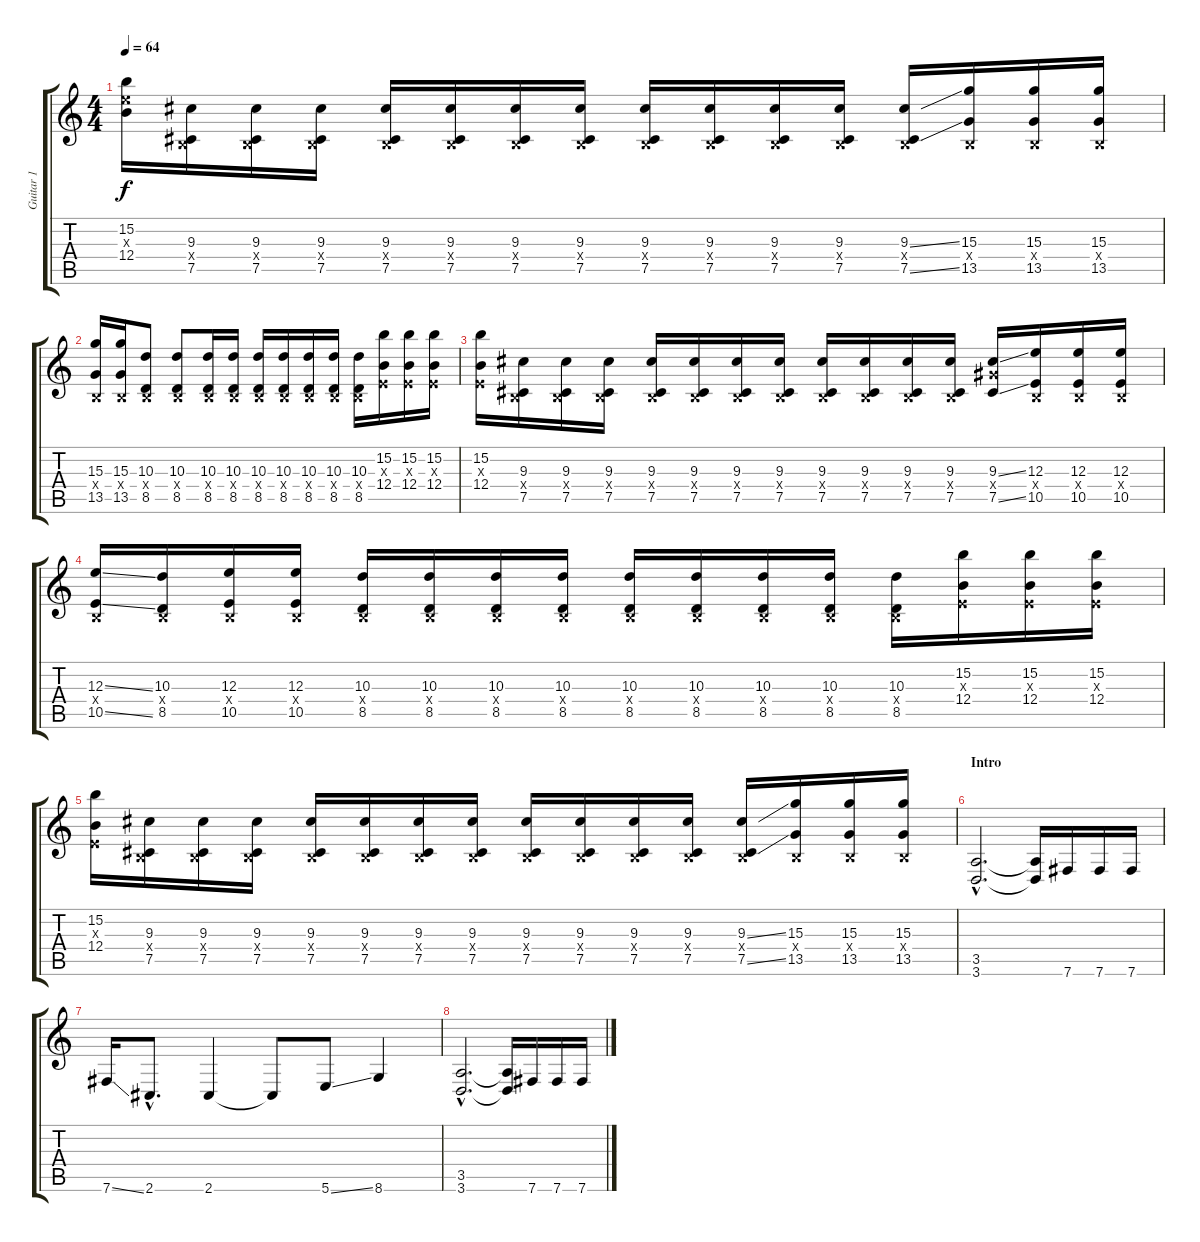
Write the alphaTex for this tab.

\track ("Guitar 1" "Guitar 1") {instrument distortionguitar}
\staff {score tabs}
\tuning (Db4 Ab3 E3 B2 Gb2 B1) {hide}
\ts (4 4)
\tempo 64
\clef g2
\ks c
(15.2 12.3{x} 12.4).16{dy f} (9.3 0.4{x} 7.5).16 (9.3 0.4{x} 7.5).16 (9.3 0.4{x} 7.5).16 (9.3 0.4{x} 7.5).16 (9.3 0.4{x} 7.5).16 (9.3 0.4{x} 7.5).16 (9.3 0.4{x} 7.5).16 (9.3 0.4{x} 7.5).16 (9.3 0.4{x} 7.5).16 (9.3 0.4{x} 7.5).16 (9.3 0.4{x} 7.5).16 (9.3{ss} 0.4{x} 7.5{ss}).16 (15.3 0.4{x} 13.5).16 (15.3 0.4{x} 13.5).16 (15.3 0.4{x} 13.5).16 |
(15.3 0.4{x} 13.5).16 (15.3 0.4{x} 13.5).16 (10.3 0.4{x} 8.5).8 (10.3 0.4{x} 8.5).8 (10.3 0.4{x} 8.5).16 (10.3 0.4{x} 8.5).16 (10.3 0.4{x} 8.5).16 (10.3 0.4{x} 8.5).16 (10.3 0.4{x} 8.5).16 (10.3 0.4{x} 8.5).16 (10.3 0.4{x} 8.5).16 (15.2 0.3{x} 12.4).16 (15.2 0.3{x} 12.4).16 (15.2 0.3{x} 12.4).16 |
(15.2 0.3{x} 12.4).16 (9.3 0.4{x} 7.5).16 (9.3 0.4{x} 7.5).16 (9.3 0.4{x} 7.5).16 (9.3 0.4{x} 7.5).16 (9.3 0.4{x} 7.5).16 (9.3 0.4{x} 7.5).16 (9.3 0.4{x} 7.5).16 (9.3 0.4{x} 7.5).16 (9.3 0.4{x} 7.5).16 (9.3 0.4{x} 7.5).16 (9.3 0.4{x} 7.5).16 (9.3{ss} 9.4{x} 7.5{ss}).16 (12.3 0.4{x} 10.5).16 (12.3 0.4{x} 10.5).16 (12.3 0.4{x} 10.5).16 |
(12.3{ss} 0.4{x} 10.5{ss}).16 (10.3 0.4{x} 8.5).16 (12.3 0.4{x} 10.5).16 (12.3 0.4{x} 10.5).16 (10.3 0.4{x} 8.5).16 (10.3 0.4{x} 8.5).16 (10.3 0.4{x} 8.5).16 (10.3 0.4{x} 8.5).16 (10.3 0.4{x} 8.5).16 (10.3 0.4{x} 8.5).16 (10.3 0.4{x} 8.5).16 (10.3 0.4{x} 8.5).16 (10.3 0.4{x} 8.5).16 (15.2 0.3{x} 12.4).16 (15.2 0.3{x} 12.4).16 (15.2 0.3{x} 12.4).16 |
(15.2 0.3{x} 12.4).16 (9.3 0.4{x} 7.5).16 (9.3 0.4{x} 7.5).16 (9.3 0.4{x} 7.5).16 (9.3 0.4{x} 7.5).16 (9.3 0.4{x} 7.5).16 (9.3 0.4{x} 7.5).16 (9.3 0.4{x} 7.5).16 (9.3 0.4{x} 7.5).16 (9.3 0.4{x} 7.5).16 (9.3 0.4{x} 7.5).16 (9.3 0.4{x} 7.5).16 (9.3{ss} 0.4{x} 7.5{ss}).16 (15.3 0.4{x} 13.5).16 (15.3 0.4{x} 13.5).16 (15.3 0.4{x} 13.5).16 |
\section ("" "Intro")
(3.5{hac} 3.6{hac}).2{d} (3.5{t} 3.6{t}).16 7.6.16 7.6.16 7.6.16 |
7.6{ss}.16 2.6{hac}.8{d} 2.6.4 2.6{t}.8 5.6{ss}.8 8.6.4 |
(3.5{hac} 3.6{hac}).2{d} (3.5{t} 3.6{t}).16 7.6.16 7.6.16 7.6.16
